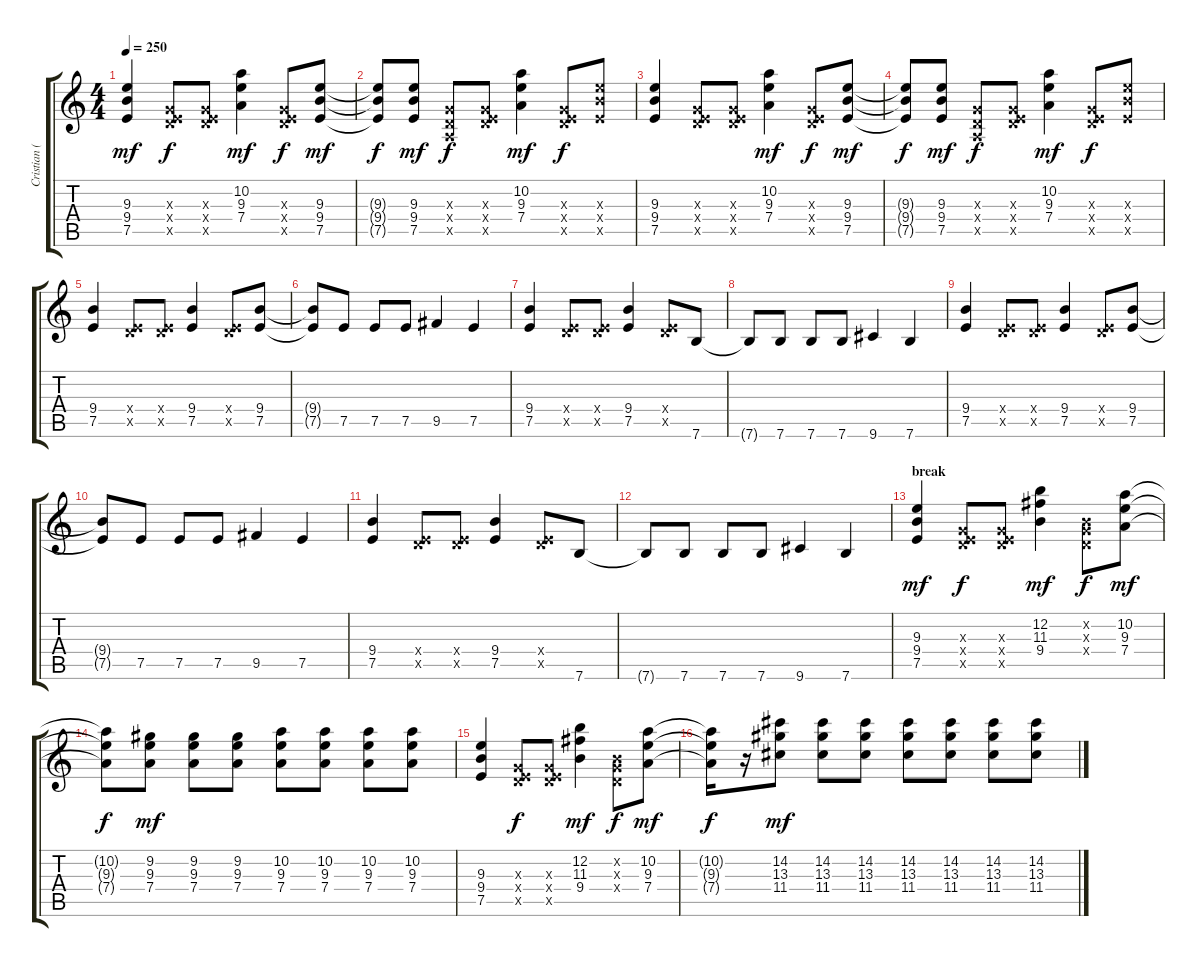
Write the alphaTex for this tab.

\track ("Cristian (guitarra)" "Cristian (") {instrument overdrivenguitar}
\staff {score tabs}
\tuning (E4 B3 G3 D3 A2 E2) {hide}
\ts (4 4)
\tempo 250
\clef g2
\ks c
(9.3 9.4 7.5).4{dy mf} (0.3{x} 0.4{x} 7.5{x}).8{dy f} (0.3{x} 0.4{x} 7.5{x}).8 (10.2 9.3 7.4).4{dy mf} (0.3{x} 0.4{x} 7.5{x}).8{dy f} (9.3 9.4 7.5).8{dy mf} |
(9.3{t} 9.4{t} 7.5{t}).8{dy f} (9.3 9.4 7.5).8{dy mf} (0.3{x} 0.4{x} 0.5{x}).8{dy f} (0.3{x} 0.4{x} 7.5{x}).8 (10.2 9.3 7.4).4{dy mf} (0.3{x} 0.4{x} 7.5{x}).8{dy f} (9.3{x} 9.4{x} 7.5{x}).8 |
(9.3 9.4 7.5).4 (0.3{x} 0.4{x} 7.5{x}).8 (0.3{x} 0.4{x} 7.5{x}).8 (10.2 9.3 7.4).4{dy mf} (0.3{x} 0.4{x} 7.5{x}).8{dy f} (9.3 9.4 7.5).8{dy mf} |
(9.3{t} 9.4{t} 7.5{t}).8{dy f} (9.3 9.4 7.5).8{dy mf} (0.3{x} 0.4{x} 0.5{x}).8{dy f} (0.3{x} 0.4{x} 7.5{x}).8 (10.2 9.3 7.4).4{dy mf} (0.3{x} 0.4{x} 7.5{x}).8{dy f} (9.3{x} 9.4{x} 7.5{x}).8 |
\section ("" "")
(9.4 7.5).4 (0.4{x} 7.5{x}).8 (0.4{x} 7.5{x}).8 (9.4 7.5).4 (0.4{x} 7.5{x}).8 (9.4 7.5).8 |
(9.4{t} 7.5{t}).8 7.5.8 7.5.8 7.5.8 9.5.4 7.5.4 |
(9.4 7.5).4 (0.4{x} 7.5{x}).8 (0.4{x} 7.5{x}).8 (9.4 7.5).4 (0.4{x} 7.5{x}).8 7.6.8 |
7.6{t}.8 7.6.8 7.6.8 7.6.8 9.6.4 7.6.4 |
(9.4 7.5).4 (0.4{x} 7.5{x}).8 (0.4{x} 7.5{x}).8 (9.4 7.5).4 (0.4{x} 7.5{x}).8 (9.4 7.5).8 |
(9.4{t} 7.5{t}).8 7.5.8 7.5.8 7.5.8 9.5.4 7.5.4 |
(9.4 7.5).4 (0.4{x} 7.5{x}).8 (0.4{x} 7.5{x}).8 (9.4 7.5).4 (0.4{x} 7.5{x}).8 7.6.8 |
7.6{t}.8 7.6.8 7.6.8 7.6.8 9.6.4 7.6.4 |
\section ("" "break")
(9.3 9.4 7.5).4{dy mf} (0.3{x} 0.4{x} 7.5{x}).8{dy f} (0.3{x} 0.4{x} 7.5{x}).8 (12.2 11.3 9.4).4{dy mf} (0.2{x} 0.3{x} 0.4{x}).8{dy f} (10.2 9.3 7.4).8{dy mf} |
(10.2{t} 9.3{t} 7.4{t}).8{dy f} (9.2 9.3 7.4).8{dy mf} (9.2 9.3 7.4).8 (9.2 9.3 7.4).8 (10.2 9.3 7.4).8 (10.2 9.3 7.4).8 (10.2 9.3 7.4).8 (10.2 9.3 7.4).8 |
(9.3 9.4 7.5).4 (0.3{x} 0.4{x} 7.5{x}).8{dy f} (0.3{x} 0.4{x} 7.5{x}).8 (12.2 11.3 9.4).4{dy mf} (0.2{x} 0.3{x} 0.4{x}).8{dy f} (10.2 9.3 7.4).8{dy mf} |
(10.2{t} 9.3{t} 7.4{t}).16{dy f} r.16 (14.2 13.3 11.4).8{dy mf} (14.2 13.3 11.4).8 (14.2 13.3 11.4).8 (14.2 13.3 11.4).8 (14.2 13.3 11.4).8 (14.2 13.3 11.4).8 (14.2 13.3 11.4).8
